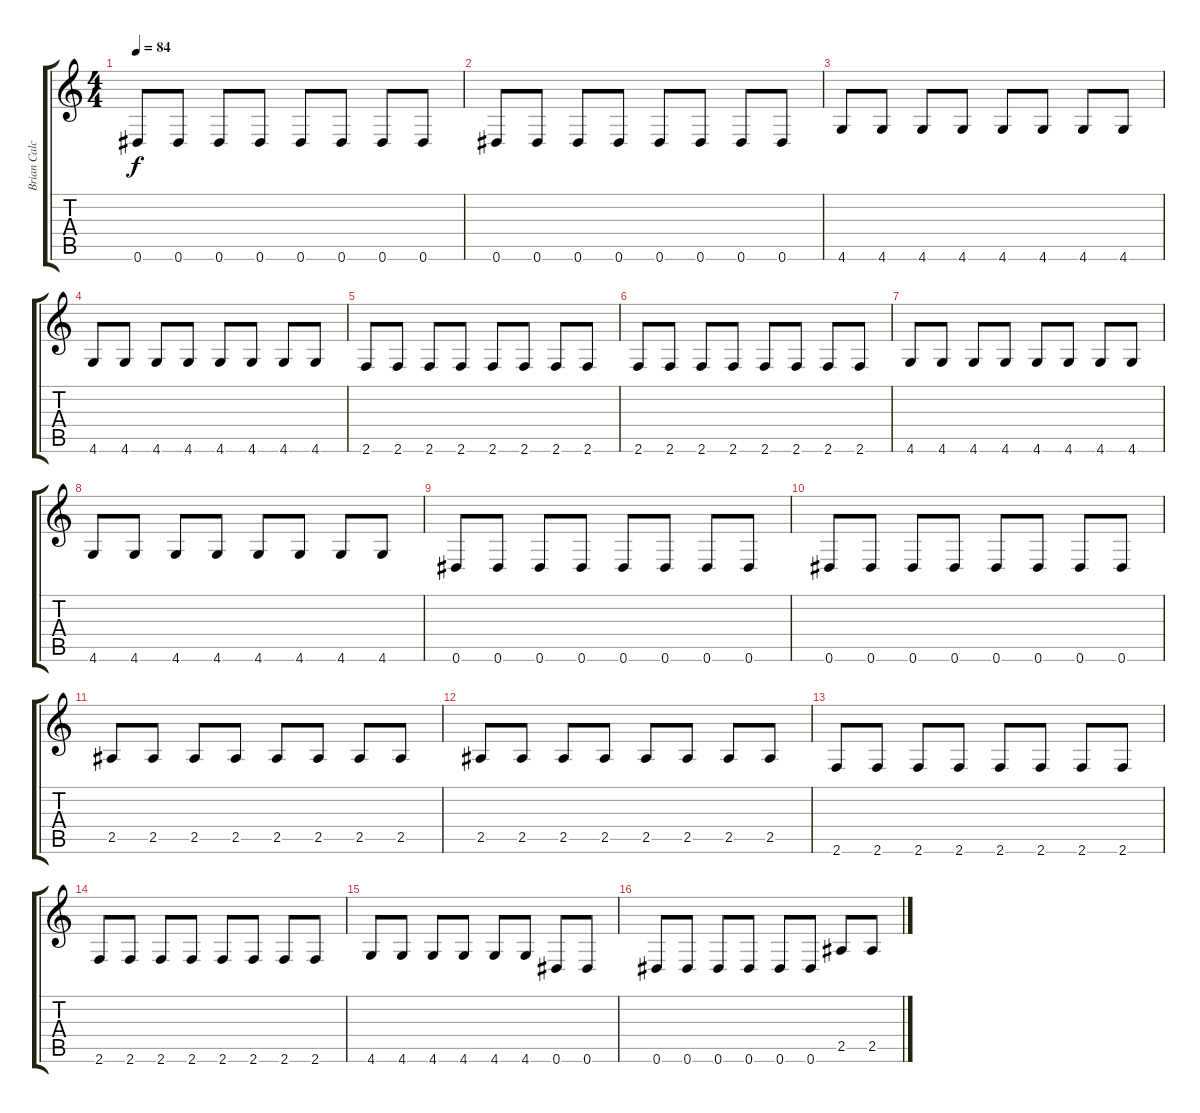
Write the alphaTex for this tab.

\track ("Brian Calcara" "Brian Calc") {instrument electricbasspick}
\staff {score tabs}
\tuning (Eb4 Bb3 Gb3 Db3 Ab2 Eb2) {hide}
\ts (4 4)
\tempo 84
\clef g2
\ks c
0.6.8{dy f} 0.6.8 0.6.8 0.6.8 0.6.8 0.6.8 0.6.8 0.6.8 |
0.6.8 0.6.8 0.6.8 0.6.8 0.6.8 0.6.8 0.6.8 0.6.8 |
4.6.8 4.6.8 4.6.8 4.6.8 4.6.8 4.6.8 4.6.8 4.6.8 |
4.6.8 4.6.8 4.6.8 4.6.8 4.6.8 4.6.8 4.6.8 4.6.8 |
2.6.8 2.6.8 2.6.8 2.6.8 2.6.8 2.6.8 2.6.8 2.6.8 |
2.6.8 2.6.8 2.6.8 2.6.8 2.6.8 2.6.8 2.6.8 2.6.8 |
4.6.8 4.6.8 4.6.8 4.6.8 4.6.8 4.6.8 4.6.8 4.6.8 |
4.6.8 4.6.8 4.6.8 4.6.8 4.6.8 4.6.8 4.6.8 4.6.8 |
0.6.8 0.6.8 0.6.8 0.6.8 0.6.8 0.6.8 0.6.8 0.6.8 |
0.6.8 0.6.8 0.6.8 0.6.8 0.6.8 0.6.8 0.6.8 0.6.8 |
2.5.8 2.5.8 2.5.8 2.5.8 2.5.8 2.5.8 2.5.8 2.5.8 |
2.5.8 2.5.8 2.5.8 2.5.8 2.5.8 2.5.8 2.5.8 2.5.8 |
2.6.8 2.6.8 2.6.8 2.6.8 2.6.8 2.6.8 2.6.8 2.6.8 |
2.6.8 2.6.8 2.6.8 2.6.8 2.6.8 2.6.8 2.6.8 2.6.8 |
4.6.8 4.6.8 4.6.8 4.6.8 4.6.8 4.6.8 0.6.8 0.6.8 |
0.6.8 0.6.8 0.6.8 0.6.8 0.6.8 0.6.8 2.5.8 2.5.8
